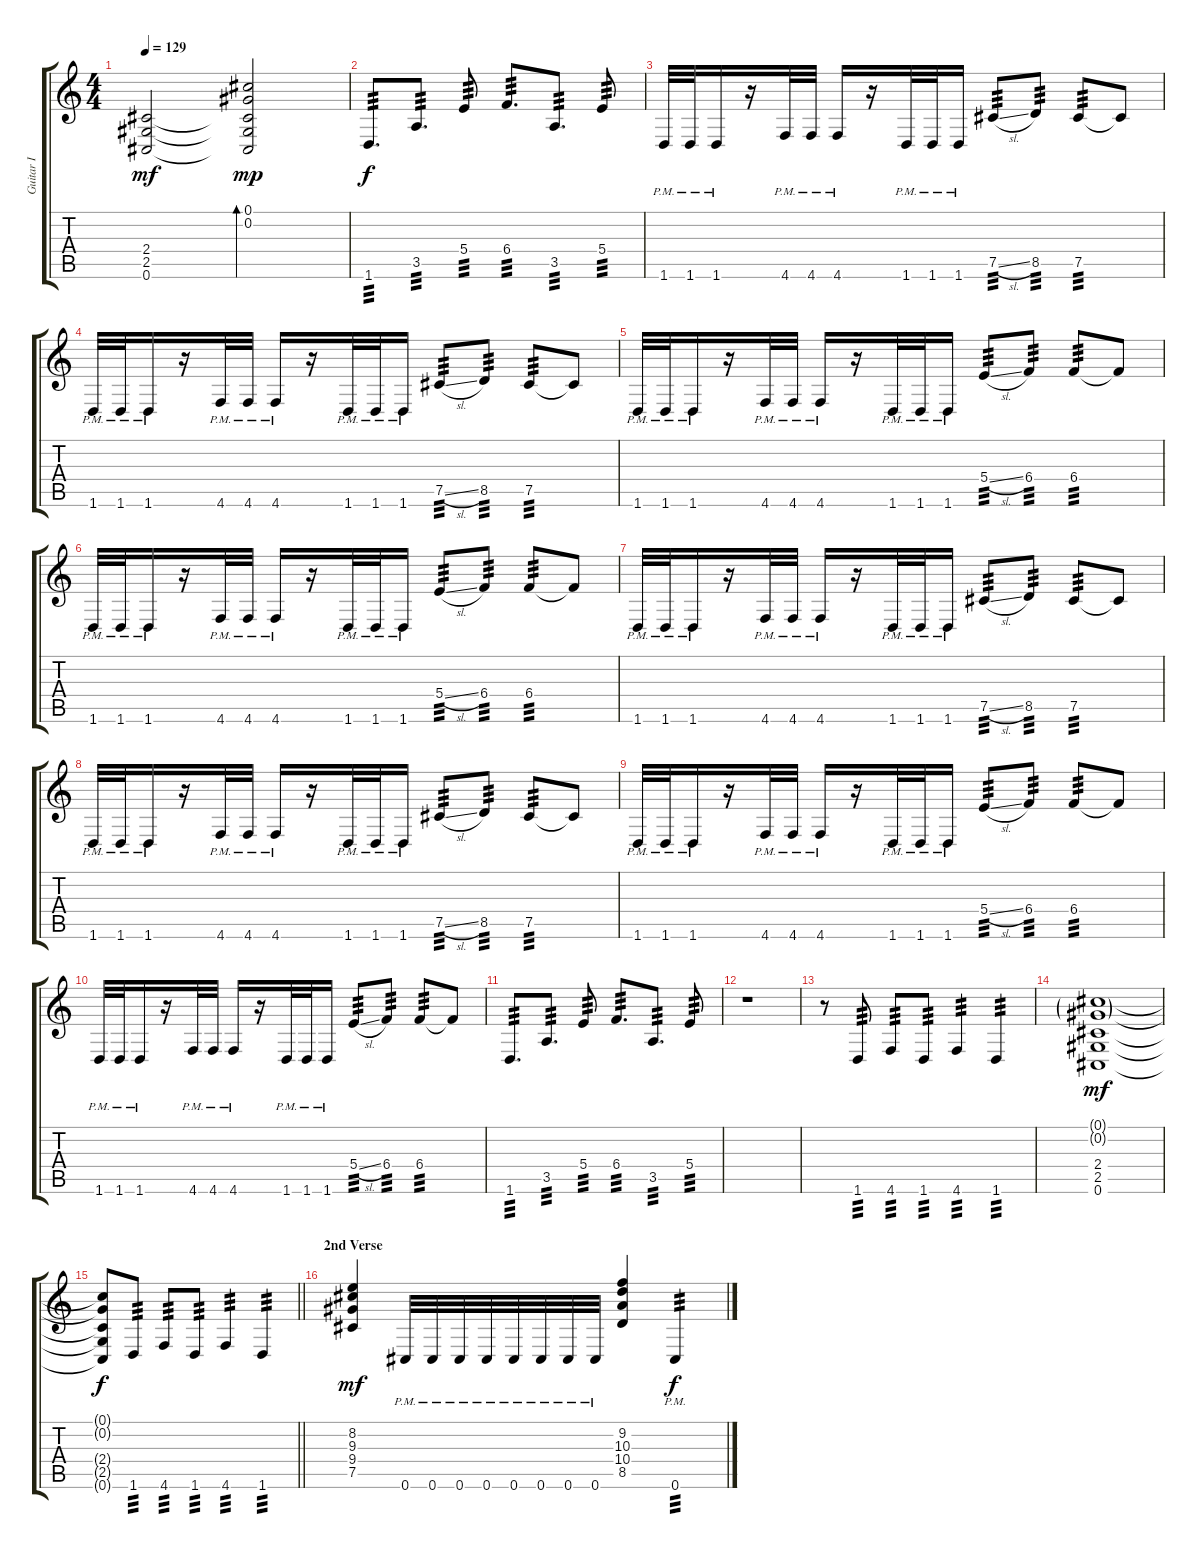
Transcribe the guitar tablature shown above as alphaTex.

\track ("Guitar I" "Guitar I") {instrument distortionguitar}
\staff {score tabs}
\tuning (Db4 Ab3 E3 B2 Gb2 Db2) {hide}
\ts (4 4)
\tempo 129
\clef g2
\ks c
(2.4 2.5 0.6).2{dy mf} (0.1 0.2 2.4{t} 2.5{t} 0.6{t}).2{bd 480 dy mp} |
1.6.8{d tp 3 dy f} 3.5.8{d tp 3} 5.4.8{tp 3} 6.4.8{d tp 3} 3.5.8{d tp 3} 5.4.8{tp 3} |
1.6{pm}.32 1.6{pm}.32 1.6{pm}.16 r.16 4.6{pm}.32 4.6{pm}.32 4.6{pm}.16 r.16 1.6{pm}.32 1.6{pm}.32 1.6{pm}.16 7.5{sl}.8{tp 3} 8.5.8{tp 3} 7.5.8{tp 3} 7.5{t}.8 |
1.6{pm}.32 1.6{pm}.32 1.6{pm}.16 r.16 4.6{pm}.32 4.6{pm}.32 4.6{pm}.16 r.16 1.6{pm}.32 1.6{pm}.32 1.6{pm}.16 7.5{sl}.8{tp 3} 8.5.8{tp 3} 7.5.8{tp 3} 7.5{t}.8 |
1.6{pm}.32 1.6{pm}.32 1.6{pm}.16 r.16 4.6{pm}.32 4.6{pm}.32 4.6{pm}.16 r.16 1.6{pm}.32 1.6{pm}.32 1.6{pm}.16 5.4{sl}.8{tp 3} 6.4.8{tp 3} 6.4.8{tp 3} 6.4{t}.8 |
1.6{pm}.32 1.6{pm}.32 1.6{pm}.16 r.16 4.6{pm}.32 4.6{pm}.32 4.6{pm}.16 r.16 1.6{pm}.32 1.6{pm}.32 1.6{pm}.16 5.4{sl}.8{tp 3} 6.4.8{tp 3} 6.4.8{tp 3} 6.4{t}.8 |
1.6{pm}.32 1.6{pm}.32 1.6{pm}.16 r.16 4.6{pm}.32 4.6{pm}.32 4.6{pm}.16 r.16 1.6{pm}.32 1.6{pm}.32 1.6{pm}.16 7.5{sl}.8{tp 3} 8.5.8{tp 3} 7.5.8{tp 3} 7.5{t}.8 |
1.6{pm}.32 1.6{pm}.32 1.6{pm}.16 r.16 4.6{pm}.32 4.6{pm}.32 4.6{pm}.16 r.16 1.6{pm}.32 1.6{pm}.32 1.6{pm}.16 7.5{sl}.8{tp 3} 8.5.8{tp 3} 7.5.8{tp 3} 7.5{t}.8 |
1.6{pm}.32 1.6{pm}.32 1.6{pm}.16 r.16 4.6{pm}.32 4.6{pm}.32 4.6{pm}.16 r.16 1.6{pm}.32 1.6{pm}.32 1.6{pm}.16 5.4{sl}.8{tp 3} 6.4.8{tp 3} 6.4.8{tp 3} 6.4{t}.8 |
1.6{pm}.32 1.6{pm}.32 1.6{pm}.16 r.16 4.6{pm}.32 4.6{pm}.32 4.6{pm}.16 r.16 1.6{pm}.32 1.6{pm}.32 1.6{pm}.16 5.4{sl}.8{tp 3} 6.4.8{tp 3} 6.4.8{tp 3} 6.4{t}.8 |
1.6.8{d tp 3} 3.5.8{d tp 3} 5.4.8{tp 3} 6.4.8{d tp 3} 3.5.8{d tp 3} 5.4.8{tp 3} |
r.1 |
r.8 1.6.8{tp 3} 4.6.8{tp 3} 1.6.8{tp 3} 4.6.4{tp 3} 1.6.4{tp 3} |
(0.1{g} 0.2{g} 2.4 2.5 0.6).1{dy mf} |
\barLineRight lightlight
(0.1{t} 0.2{t} 2.4{t} 2.5{t} 0.6{t}).8{dy f} 1.6.8{tp 3} 4.6.8{tp 3} 1.6.8{tp 3} 4.6.4{tp 3} 1.6.4{tp 3} |
\section ("" "2nd Verse")
(8.2 9.3 9.4 7.5).4{dy mf} 0.6{pm}.32 0.6{pm}.32 0.6{pm}.32 0.6{pm}.32 0.6{pm}.32 0.6{pm}.32 0.6{pm}.32 0.6{pm}.32 (9.2 10.3 10.4 8.5).4 0.6{pm}.4{tp 3 dy f}
